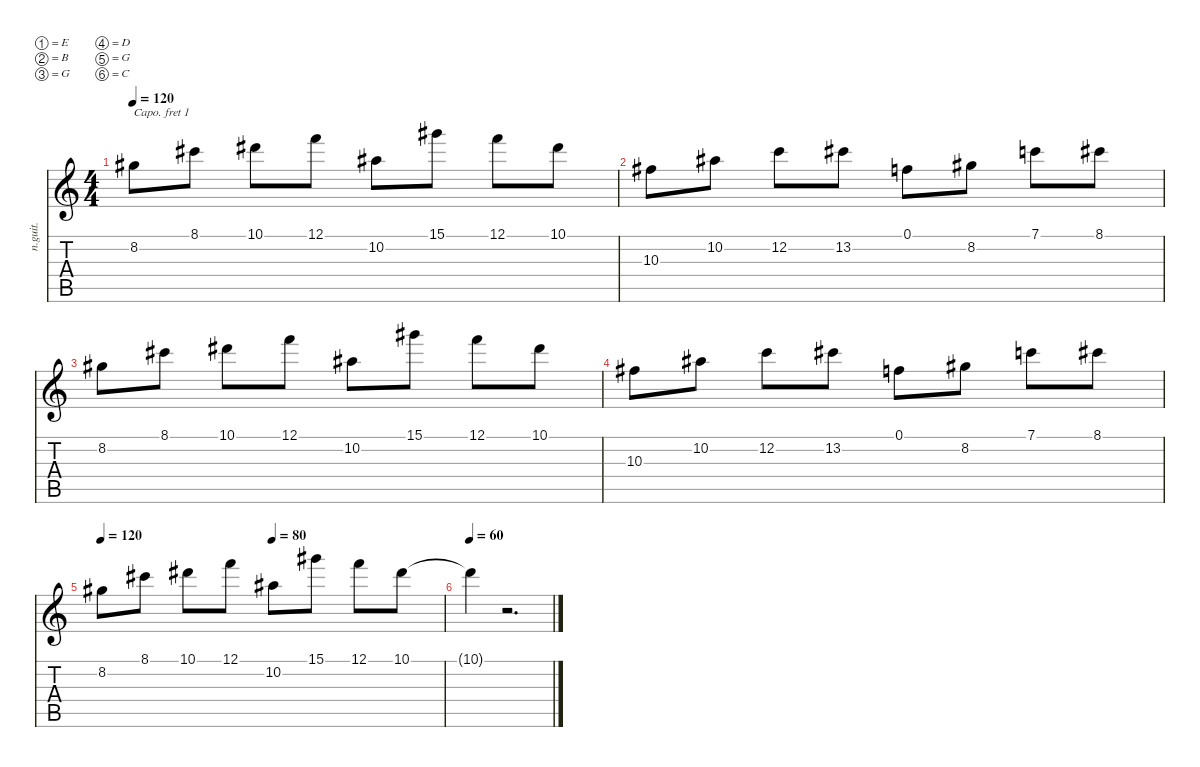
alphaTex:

\defaultSystemsLayout 4
\hideDynamics
\bracketExtendMode nobrackets
\otherSystemsTrackNameOrientation horizontal
\track ("Guitar 2" "n.guit.") {defaultSystemsLayout 6 instrument acousticguitarnylon}
\staff {score tabs}
\capo 1
\tuning (E4 B3 G3 D3 G2 C2)
\ts (4 4)
\tempo 120
\clef g2
\ks c
8.2.8{dy mf} 8.1.8 10.1.8 12.1.8 10.2.8 15.1.8 12.1.8 10.1.8 |
10.3.8 10.2.8 12.2.8 13.2.8 0.1.8 8.2.8 7.1.8 8.1.8 |
8.2.8 8.1.8 10.1.8 12.1.8 10.2.8 15.1.8 12.1.8 10.1.8 |
10.3.8 10.2.8 12.2.8 13.2.8 0.1.8 8.2.8 7.1.8 8.1.8 |
\tempo 120
\tempo (80 0.5)
8.2.8 8.1.8 10.1.8 12.1.8 10.2.8 15.1.8 12.1.8 10.1.8 |
\tempo 60
10.1{t}.4 r.2{d}
